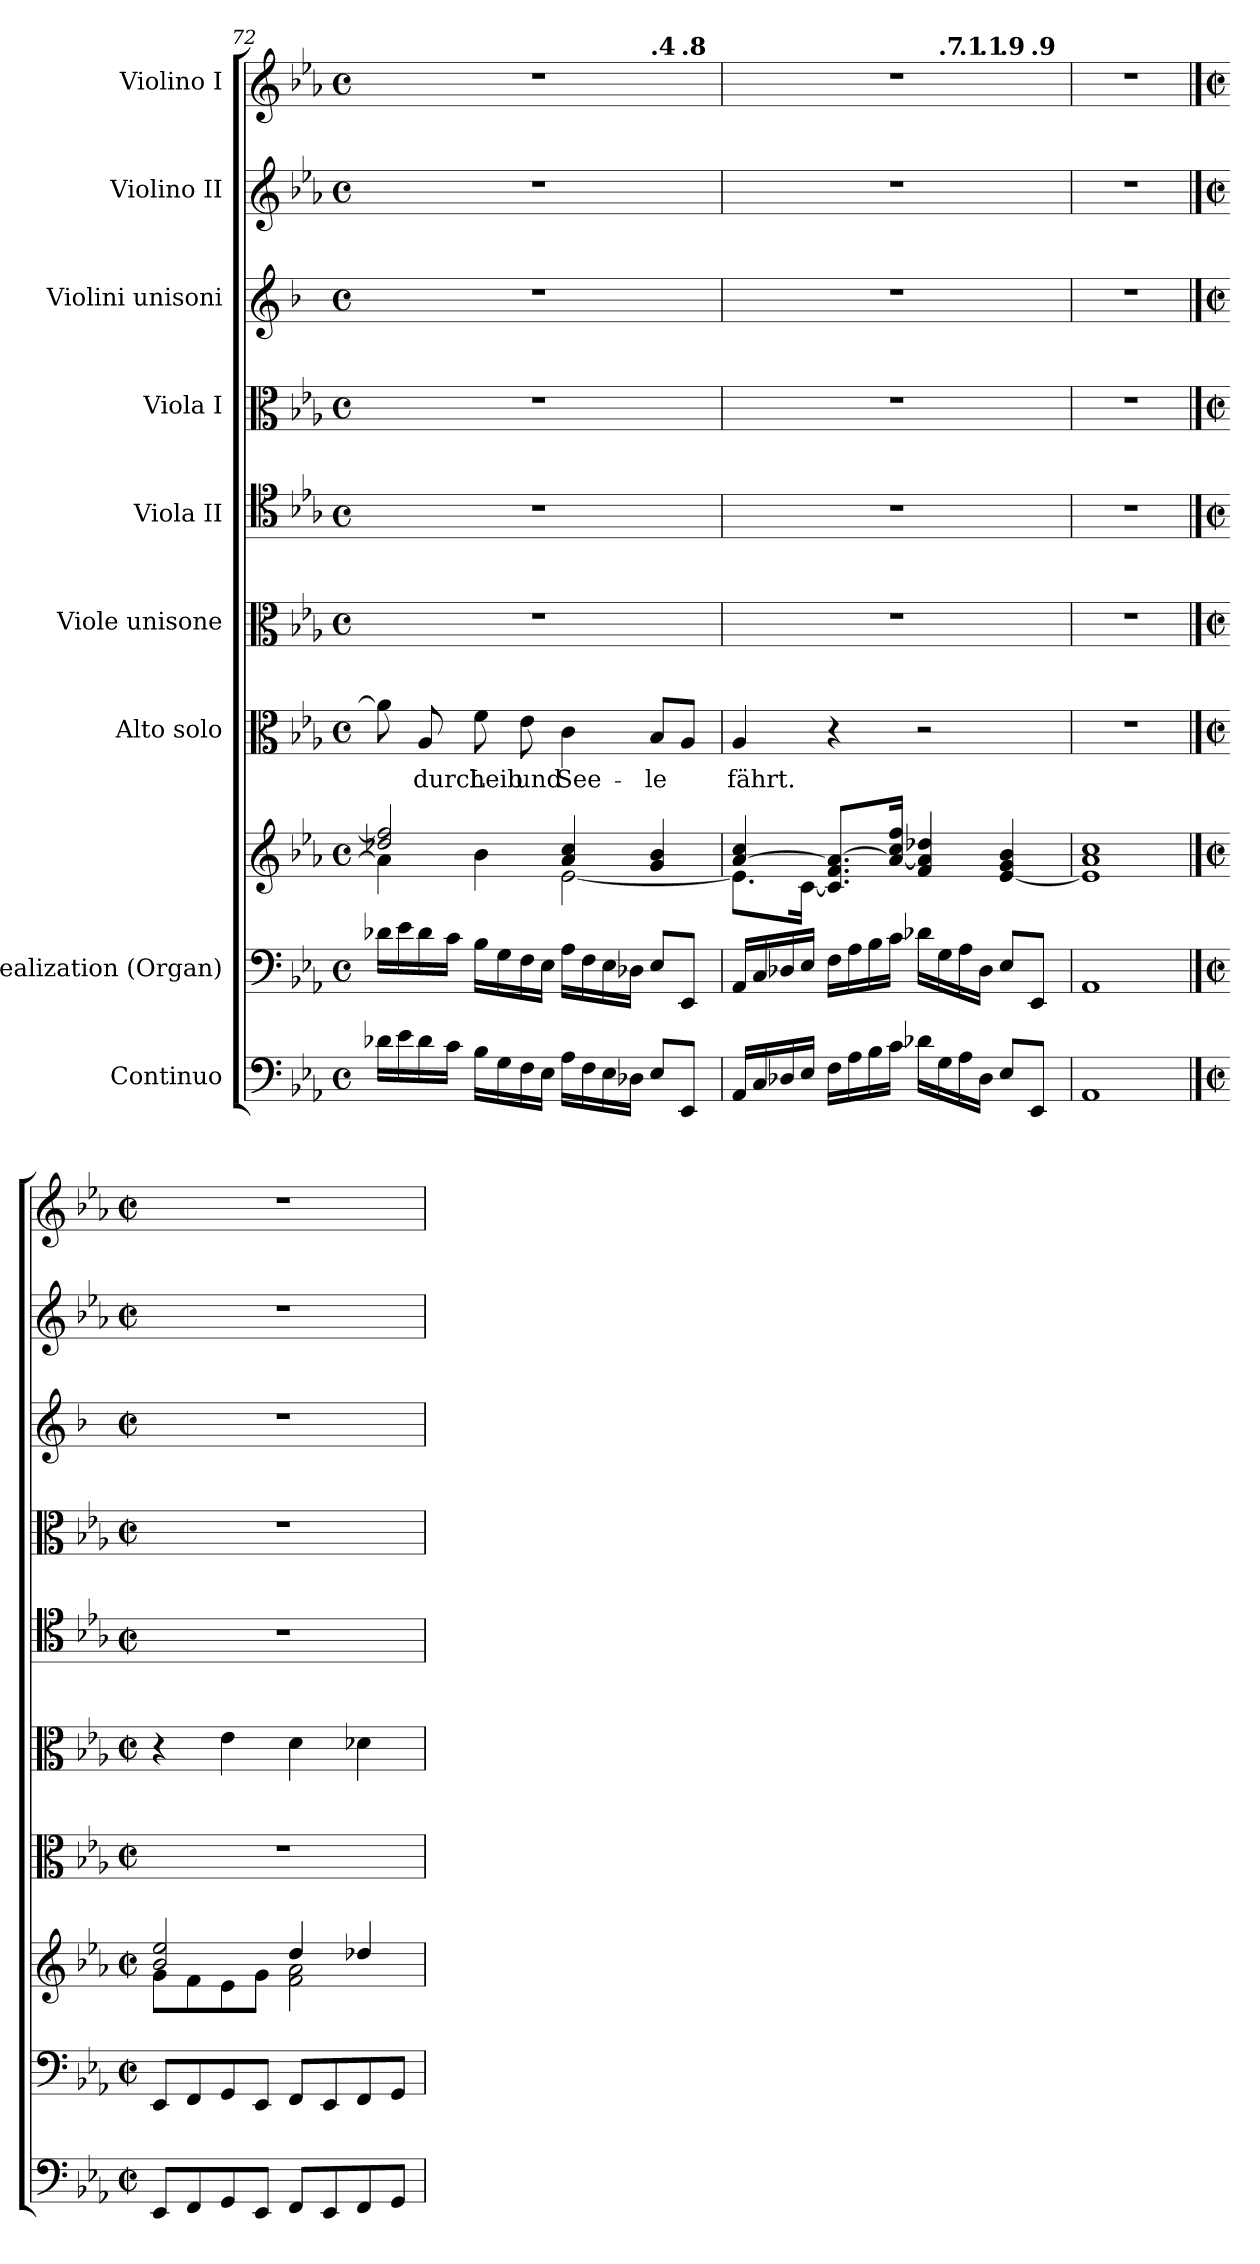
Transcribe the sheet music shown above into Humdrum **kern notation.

**kern	**kern	**kern	**kern	**text	**kern	**kern	**kern	**kern	**kern	**kern
*part9	*part8	*part8	*part7	*part7	*part6	*part5	*part4	*part3	*part2	*part1
*staff10	*staff9	*staff8	*staff7	*staff7	*staff6	*staff5	*staff4	*staff3	*staff2	*staff1
*I"Continuo	*I"Realization (Organ)	*	*I"Alto solo	*	*I"Viole unisone	*I"Viola II	*I"Viola I	*I"Violini unisoni	*I"Violino II	*I"Violino I
*clefF4	*clefF4	*clefG2	*clefC3	*	*clefC3	*clefC4	*clefC3	*clefG2	*clefG2	*clefG2
*	*	*	*	*	*	*	*	*ITrd1c2	*	*
*k[b-e-a-]	*k[b-e-a-]	*k[b-e-a-]	*k[b-e-a-]	*	*k[b-e-a-]	*k[b-e-a-]	*k[b-e-a-]	*k[b-e-a-]	*k[b-e-a-]	*k[b-e-a-]
*M4/4	*M4/4	*M4/4	*M4/4	*	*M4/4	*M4/4	*M4/4	*M4/4	*M4/4	*M4/4
*met(c)	*met(c)	*met(c)	*met(c)	*	*met(c)	*met(c)	*met(c)	*met(c)	*met(c)	*met(c)
=72	=72	=72	=72	=72	=72	=72	=72	=72	=72	=72
*	*	*^	*	*	*	*	*	*	*	*^
*	*	*	*	*	*	*	*	*	*	*	*	*^
*	*	*	*	*	*	*	*	*	*	*	*	*	*^
16d-X\LL	16d-X\LL	2dd-X/ 2ff/]	4a-\]	8a-\]	.	1r	1r	1r	1r	1r	1r	2.ryy	2..ryy	2ryy
16e-\	16e-\	.	.	.	.	.	.	.	.	.	.	.	.	.
!	!	!	!	!	!LO:LY:b	!	!	!	!	!	!	!	!	!
16d-\	16d-\	.	.	8A-/	durch	.	.	.	.	.	.	.	.	.
16c\JJ	16c\JJ	.	.	.	.	.	.	.	.	.	.	.	.	.
!	!	!	!	!	!LO:LY:b	!	!	!	!	!	!	!	!	!
16B-\LL	16B-\LL	.	4b-\	8f\	Leib	.	.	.	.	.	.	.	.	.
16G\	16G\	.	.	.	.	.	.	.	.	.	.	.	.	.
!	!	!	!	!	!LO:LY:b	!	!	!	!	!	!	!	!	!
16F\	16F\	.	.	8e-\	und	.	.	.	.	.	.	.	.	.
16E-\JJ	16E-\JJ	.	.	.	.	.	.	.	.	.	.	.	.	.
!	!	!	!	!	!LO:LY:b	!	!	!	!	!	!	!	!	!
16A-\LL	16A-\LL	4a-/ 4cc/	[2e-\	4c\	See-	.	.	.	.	.	.	.	.	8.ryy
16F\	16F\	.	.	.	.	.	.	.	.	.	.	.	.	.
16E-\	16E-\	.	.	.	.	.	.	.	.	.	.	.	.	.
*	*	*	*	*	*	*	*	*	*	*	*MM58	*	*	*
16D-X\JJ	16D-X\JJ	.	.	.	.	.	.	.	.	.	.	.	.	4ryy
*	*	*	*	*	*	*	*	*	*	*	*MM57	*	*	*
!	!	!	!	!	!	!	!	!	!	!	!	!LO:TX:a:B:t=.4	!	!
!	!	!	!	!	!LO:LY:b	!	!	!	!	!	!	!	!	!
8E-/L	8E-/L	4g/ 4b-/	.	8B-/L	-le	.	.	.	.	.	.	4ryy	.	.
*	*	*	*	*	*	*	*	*	*	*	*MM53	*	*	*
!	!	!	!	!	!	!	!	!	!	!	!	!	!LO:TX:a:B:t=.8	!
8EE-/J	8EE-/J	.	.	8A-/J	.	.	.	.	.	.	.	.	8ryy	.
.	.	.	.	.	.	.	.	.	.	.	.	.	.	16ryy
*	*	*	*	*	*	*	*	*	*	*	*v	*v	*v	*v
=73	=73	=73	=73	=73	=73	=73	=73	=73	=73	=73	=73
*	*	*	*	*	*	*	*	*	*	*	*MM48
*	*	*	*	*	*	*	*	*	*	*	*^
*	*	*	*	*	*	*	*	*	*	*	*	*^
*	*	*	*	*	*	*	*	*	*	*	*	*	*^
!	!	!	!	!	!LO:LY:b	!	!	!	!	!	!	!	!	!
*	*	*	*	*	*	*	*	*	*	*	*	*^	*^	*^
*	*	*	*	*	*	*	*	*	*	*	*	*	*	*	*	*	*
16AA-/LL	16AA-/LL	[4a-/ 4cc/	8.e-\L]	4A-/	fährt.	1r	1r	1r	1r	1r	1r	2ryy	2ryy	2ryy	2.ryy	2..ryy	16ryy
*	*	*	*	*	*	*	*	*	*	*	*MM58	*	*	*	*	*	*
16C/	16C/	.	.	.	.	.	.	.	.	.	.	.	.	.	.	.	2...ryy
16D-X/	16D-X/	.	.	.	.	.	.	.	.	.	.	.	.	.	.	.	.
16E-/JJ	16E-/JJ	.	[16c\Jk	.	.	.	.	.	.	.	.	.	.	.	.	.	.
16F\LL	16F\LL	8.c/] 8.f/ 8.a-/_L	2.ryy	4r	.	.	.	.	.	.	.	.	.	.	.	.	.
16A-\	16A-\	.	.	.	.	.	.	.	.	.	.	.	.	.	.	.	.
16B-\	16B-\	.	.	.	.	.	.	.	.	.	.	.	.	.	.	.	.
16c\JJ	16c\JJ	16a-/_ 16cc/ 16ff/Jk	.	.	.	.	.	.	.	.	.	.	.	.	.	.	.
*	*	*	*	*	*	*	*	*	*	*	*MM58	*	*	*	*	*	*
16d-X\LL	16d-X\LL	4f/ 4a-/] 4dd-X/	.	2r	.	.	.	.	.	.	.	16ryy	8ryy	8.ryy	.	.	.
*	*	*	*	*	*	*	*	*	*	*	*MM57	*	*	*	*	*	*
!	!	!	!	!	!	!	!	!	!	!	!	!LO:TX:a:B:t=.7	!	!	!	!	!
16G\	16G\	.	.	.	.	.	.	.	.	.	.	4..ryy	.	.	.	.	.
*	*	*	*	*	*	*	*	*	*	*	*MM57	*	*	*	*	*	*
!	!	!	!	!	!	!	!	!	!	!	!	!	!LO:TX:a:B:t=.1	!	!	!	!
16A-\	16A-\	.	.	.	.	.	.	.	.	.	.	.	4.ryy	.	.	.	.
*	*	*	*	*	*	*	*	*	*	*	*MM56	*	*	*	*	*	*
!	!	!	!	!	!	!	!	!	!	!	!	!	!	!LO:TX:a:B:t=.1	!	!	!
16D-\JJ	16D-\JJ	.	.	.	.	.	.	.	.	.	.	.	.	4ryy	.	.	.
*	*	*	*	*	*	*	*	*	*	*	*MM54	*	*	*	*	*	*
!	!	!	!	!	!	!	!	!	!	!	!	!	!	!	!LO:TX:a:B:t=.9	!	!
8E-/L	8E-/L	[4e-/ 4g/ 4b-/	.	.	.	.	.	.	.	.	.	.	.	.	4ryy	.	.
*	*	*	*	*	*	*	*	*	*	*	*MM51	*	*	*	*	*	*
!	!	!	!	!	!	!	!	!	!	!	!	!	!	!	!	!LO:TX:a:B:t=.9	!
8EE-/J	8EE-/J	.	.	.	.	.	.	.	.	.	.	.	.	.	.	8ryy	.
.	.	.	.	.	.	.	.	.	.	.	.	.	.	16ryy	.	.	.
*	*	*v	*v	*	*	*	*	*	*	*	*v	*v	*v	*v	*v	*v	*v
=74	=74	=74	=74	=74	=74	=74	=74	=74	=74	=74
*	*	*	*	*	*	*	*	*	*	*MM68
1AA-	1AA-	1e-] 1a- 1cc	1r	.	1r	1r	1r	1r	1r	1r
!!LO:PB:g=z
==1	==1	==1	==1	==1	==1	==1	==1	==1	==1	==1
*M2/2	*M2/2	*M2/2	*M2/2	*	*M2/2	*M2/2	*M2/2	*M2/2	*M2/2	*M2/2
*met(c|)	*met(c|)	*met(c|)	*met(c|)	*	*met(c|)	*met(c|)	*met(c|)	*met(c|)	*met(c|)	*met(c|)
*	*	*	*	*	*	*	*	*	*	*MM86
*	*	*^	*	*	*	*	*	*	*	*
8EE-/L	8EE-/L	2b-/ 2ee-/	8g\L	1r	.	4r	1r	1r	1r	1r	1r
8FF/	8FF/	.	8f\	.	.	.	.	.	.	.	.
8GG/	8GG/	.	8e-\	.	.	4e-\	.	.	.	.	.
8EE-/J	8EE-/J	.	8g\J	.	.	.	.	.	.	.	.
8FF/L	8FF/L	4dd/	2f\ 2a-\	.	.	4d\	.	.	.	.	.
8EE-/	8EE-/	.	.	.	.	.	.	.	.	.	.
8FF/	8FF/	4dd-X/	.	.	.	4d-X\	.	.	.	.	.
8GG/J	8GG/J	.	.	.	.	.	.	.	.	.	.
*	*	*v	*v	*	*	*	*	*	*	*	*
=	=	=	=	=	=	=	=	=	=	=
*-	*-	*-	*-	*-	*-	*-	*-	*-	*-	*-
